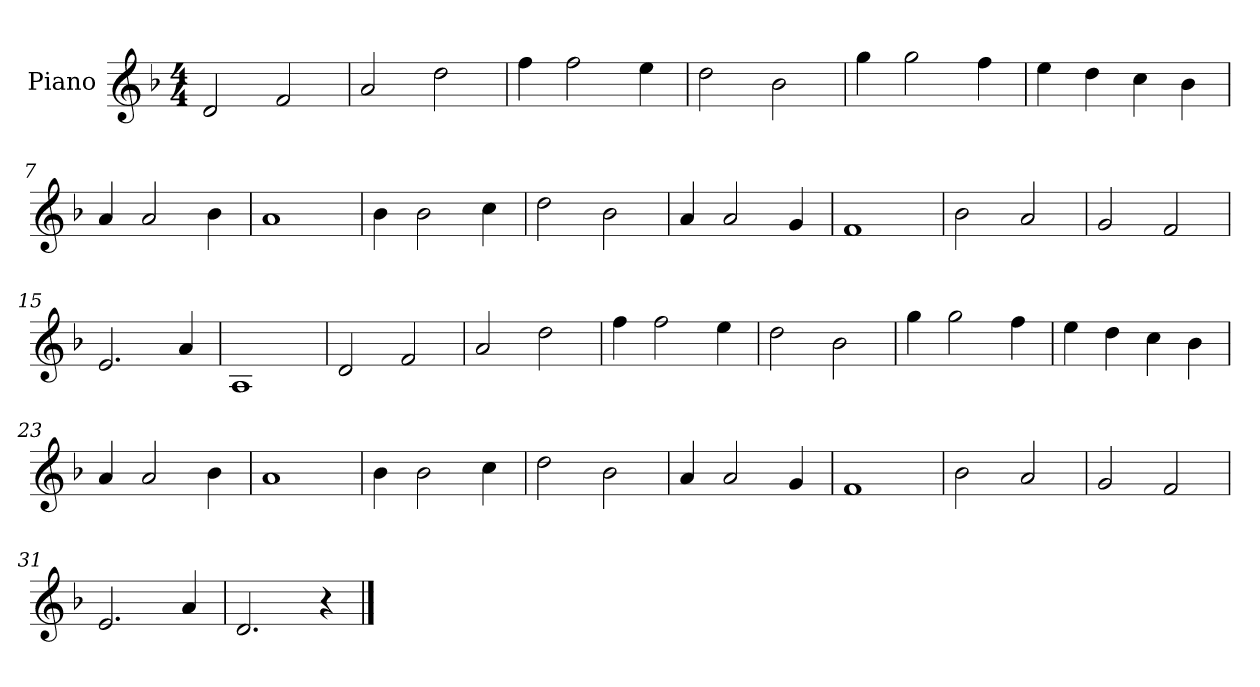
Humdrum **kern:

**kern
*part1
*staff1
*I"Piano
*I'Pno
*clefG2
*k[b-]
*F:
*M4/4
=1
2d/
2f/
=2
2a/
2dd\
=3
4ff\
2ff\
4ee\
=4
2dd\
2b-\
!!LO:LB:g=z
=5
4gg\
2gg\
4ff\
=6
4ee\
4dd\
4cc\
4b-\
=7
4a/
2a/
4b-\
=8
1a
!!LO:LB:g=z
=9
4b-\
2b-\
4cc\
=10
2dd\
2b-\
=11
4a/
2a/
4g/
=12
1f
!!LO:LB:g=z
=13
2b-\
2a/
=14
2g/
2f/
=15
2.e/
4a/
=16
1A
!!LO:LB:g=z
=17
2d/
2f/
=18
2a/
2dd\
=19
4ff\
2ff\
4ee\
=20
2dd\
2b-\
!!LO:LB:g=z
=21
4gg\
2gg\
4ff\
=22
4ee\
4dd\
4cc\
4b-\
=23
4a/
2a/
4b-\
=24
1a
!!LO:LB:g=z
=25
4b-\
2b-\
4cc\
=26
2dd\
2b-\
=27
4a/
2a/
4g/
=28
1f
!!LO:LB:g=z
=29
2b-\
2a/
=30
2g/
2f/
=31
2.e/
4a/
=32
2.d/
4r
==
*-
